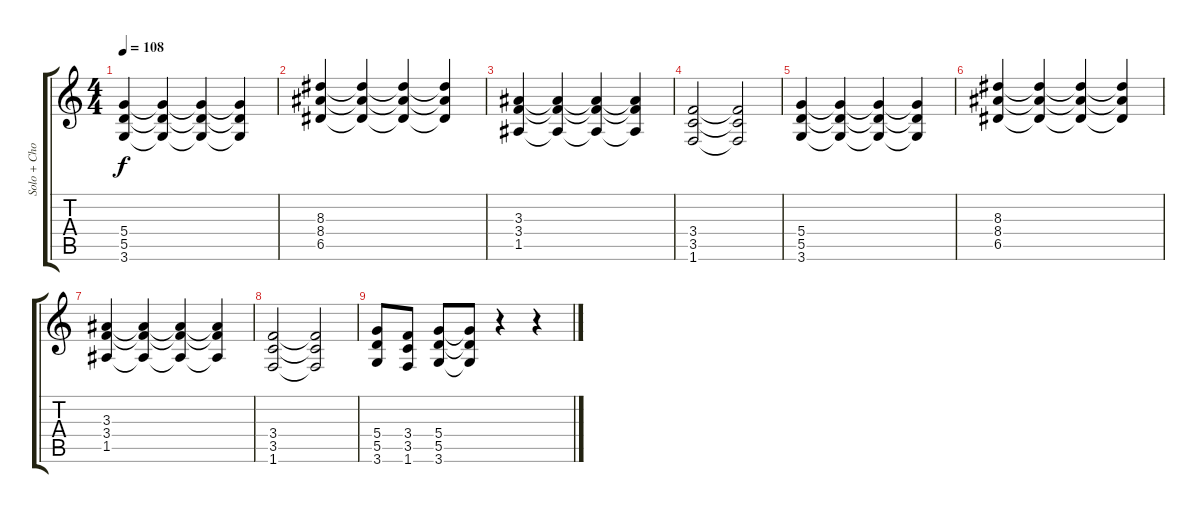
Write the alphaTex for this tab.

\track ("Solo + Chorus" "Solo + Cho") {instrument distortionguitar}
\staff {score tabs}
\tuning (E4 B3 G3 D3 A2 E2) {hide}
\ts (4 4)
\tempo 108
\clef g2
\ks c
(5.4 5.5 3.6).4{dy f} (5.4{t} 5.5{t} 3.6{t}).4 (5.4{t} 5.5{t} 3.6{t}).4 (5.4{t} 5.5{t} 3.6{t}).4 |
(8.3 8.4 6.5).4 (8.3{t} 8.4{t} 6.5{t}).4 (8.3{t} 8.4{t} 6.5{t}).4 (8.3{t} 8.4{t} 6.5{t}).4 |
(3.3 3.4 1.5).4 (3.3{t} 3.4{t} 1.5{t}).4 (3.3{t} 3.4{t} 1.5{t}).4 (3.3{t} 3.4{t} 1.5{t}).4 |
(3.4 3.5 1.6).2 (3.4{t} 3.5{t} 1.6{t}).2 |
(5.4 5.5 3.6).4 (5.4{t} 5.5{t} 3.6{t}).4 (5.4{t} 5.5{t} 3.6{t}).4 (5.4{t} 5.5{t} 3.6{t}).4 |
(8.3 8.4 6.5).4 (8.3{t} 8.4{t} 6.5{t}).4 (8.3{t} 8.4{t} 6.5{t}).4 (8.3{t} 8.4{t} 6.5{t}).4 |
(3.3 3.4 1.5).4 (3.3{t} 3.4{t} 1.5{t}).4 (3.3{t} 3.4{t} 1.5{t}).4 (3.3{t} 3.4{t} 1.5{t}).4 |
(3.4 3.5 1.6).2 (3.4{t} 3.5{t} 1.6{t}).2 |
(5.4 5.5 3.6).8 (3.4 3.5 1.6).8 (5.4 5.5 3.6).8 (5.4{t} 5.5{t} 3.6{t}).8 r.4 r.4
